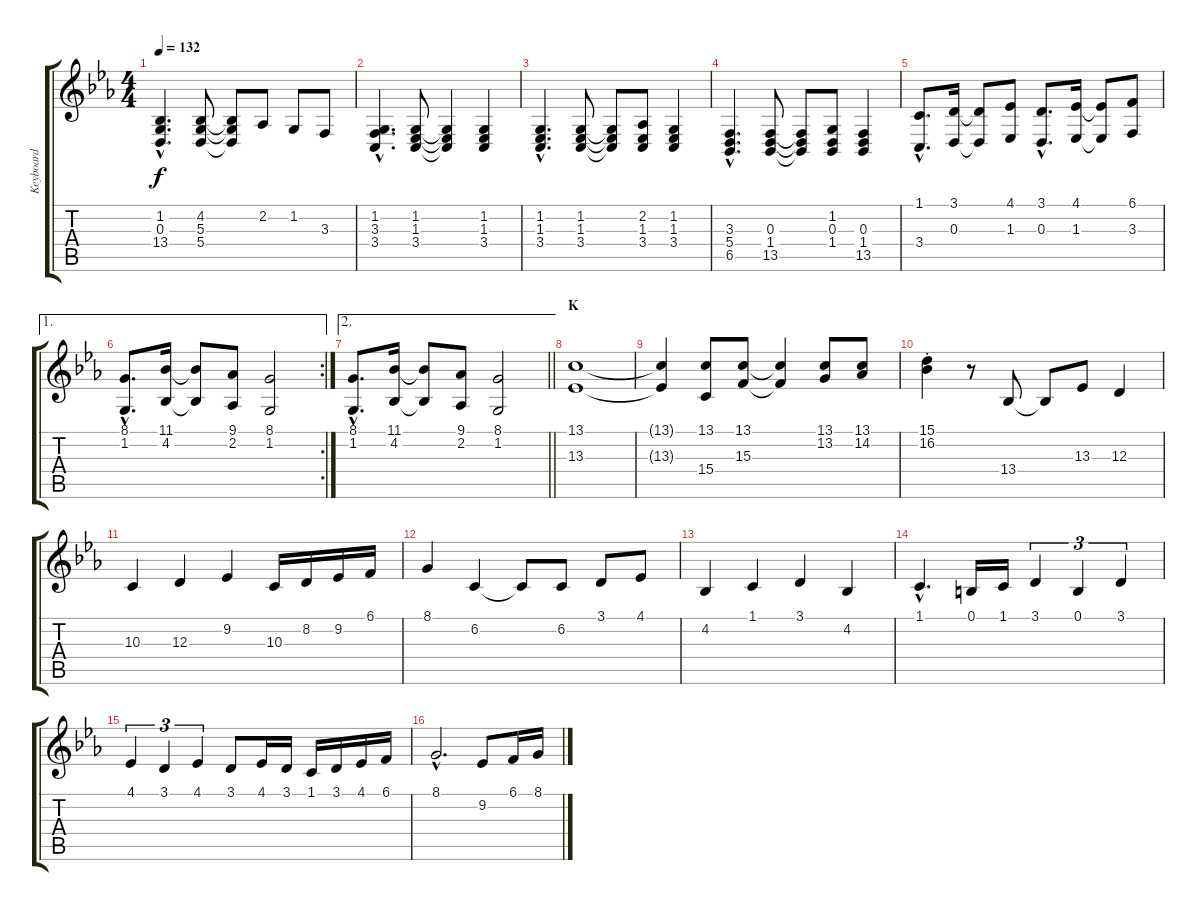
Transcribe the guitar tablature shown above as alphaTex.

\track ("Keyboard" "Keyboard") {instrument electricgrandpiano}
\staff {score tabs}
\tuning (B3 Gb3 D3 A2 E2 B1) {hide}
\ts (4 4)
\tempo 132
\clef g2
\ks eb
(1.2{hac} 0.3{hac} 13.4{hac}).4{d dy f} (4.2 5.3 5.4).8 (4.2{t} 5.3{t} 5.4{t}).8 2.2.8 1.2.8 3.3.8 |
(1.2{hac} 3.3{hac} 3.4{hac}).4{d} (1.2 1.3 3.4).8 (1.2{t} 1.3{t} 3.4{t}).4 (1.2 1.3 3.4).4 |
(1.2{hac} 1.3{hac} 3.4{hac}).4{d} (1.2 1.3 3.4).8 (1.2{t} 1.3{t} 3.4{t}).8 (2.2 1.3 3.4).8 (1.2 1.3 3.4).4 |
(3.3{hac} 5.4{hac} 6.5{hac}).4{d} (0.3 1.4 13.5).8 (0.3{t} 1.4{t} 13.5{t}).8 (1.2 0.3 1.4).8 (0.3 1.4 13.5).4 |
(1.1{hac} 3.4{hac}).8{d} (3.1 0.3).16 (3.1{t} 0.3{t}).8 (4.1 1.3).8 (3.1{hac} 0.3{hac}).8{d} (4.1 1.3).16 (4.1{t} 1.3{t}).8 (6.1 3.3).8 |
\ae 1
\rc 2
(8.1{hac} 1.2{hac}).8{d} (11.1 4.2).16 (11.1{t} 4.2{t}).8 (9.1 2.2).8 (8.1 1.2).2 |
\ae 2
\barLineRight lightlight
(8.1{hac} 1.2{hac}).8{d} (11.1 4.2).16 (11.1{t} 4.2{t}).8 (9.1 2.2).8 (8.1 1.2).2 |
\section ("" "K")
(13.1 13.3).1 |
(13.1{t} 13.3{t}).4 (13.1 15.4).8 (13.1 15.3).8 (13.1{t} 15.3{t}).4 (13.1 13.2).8 (13.1 14.2).8 |
(15.1{st} 16.2{st}).4 r.8 13.4.8 13.4{t}.8 13.3.8 12.3.4 |
10.3.4 12.3.4 9.2.4 10.3.16 8.2.16 9.2.16 6.1.16 |
8.1.4 6.2.4 6.2{t}.8 6.2.8 3.1.8 4.1.8 |
4.2.4 1.1.4 3.1.4 4.2.4 |
1.1{hac}.4{d} 0.1.16 1.1.16 3.1.4{tu (3 2)} 0.1.4{tu (3 2)} 3.1.4{tu (3 2)} |
4.1.4{tu (3 2)} 3.1.4{tu (3 2)} 4.1.4{tu (3 2)} 3.1.8 4.1.16 3.1.16 1.1.16 3.1.16 4.1.16 6.1.16 |
8.1{hac}.2{d} 9.2.8 6.1.16 8.1.16
